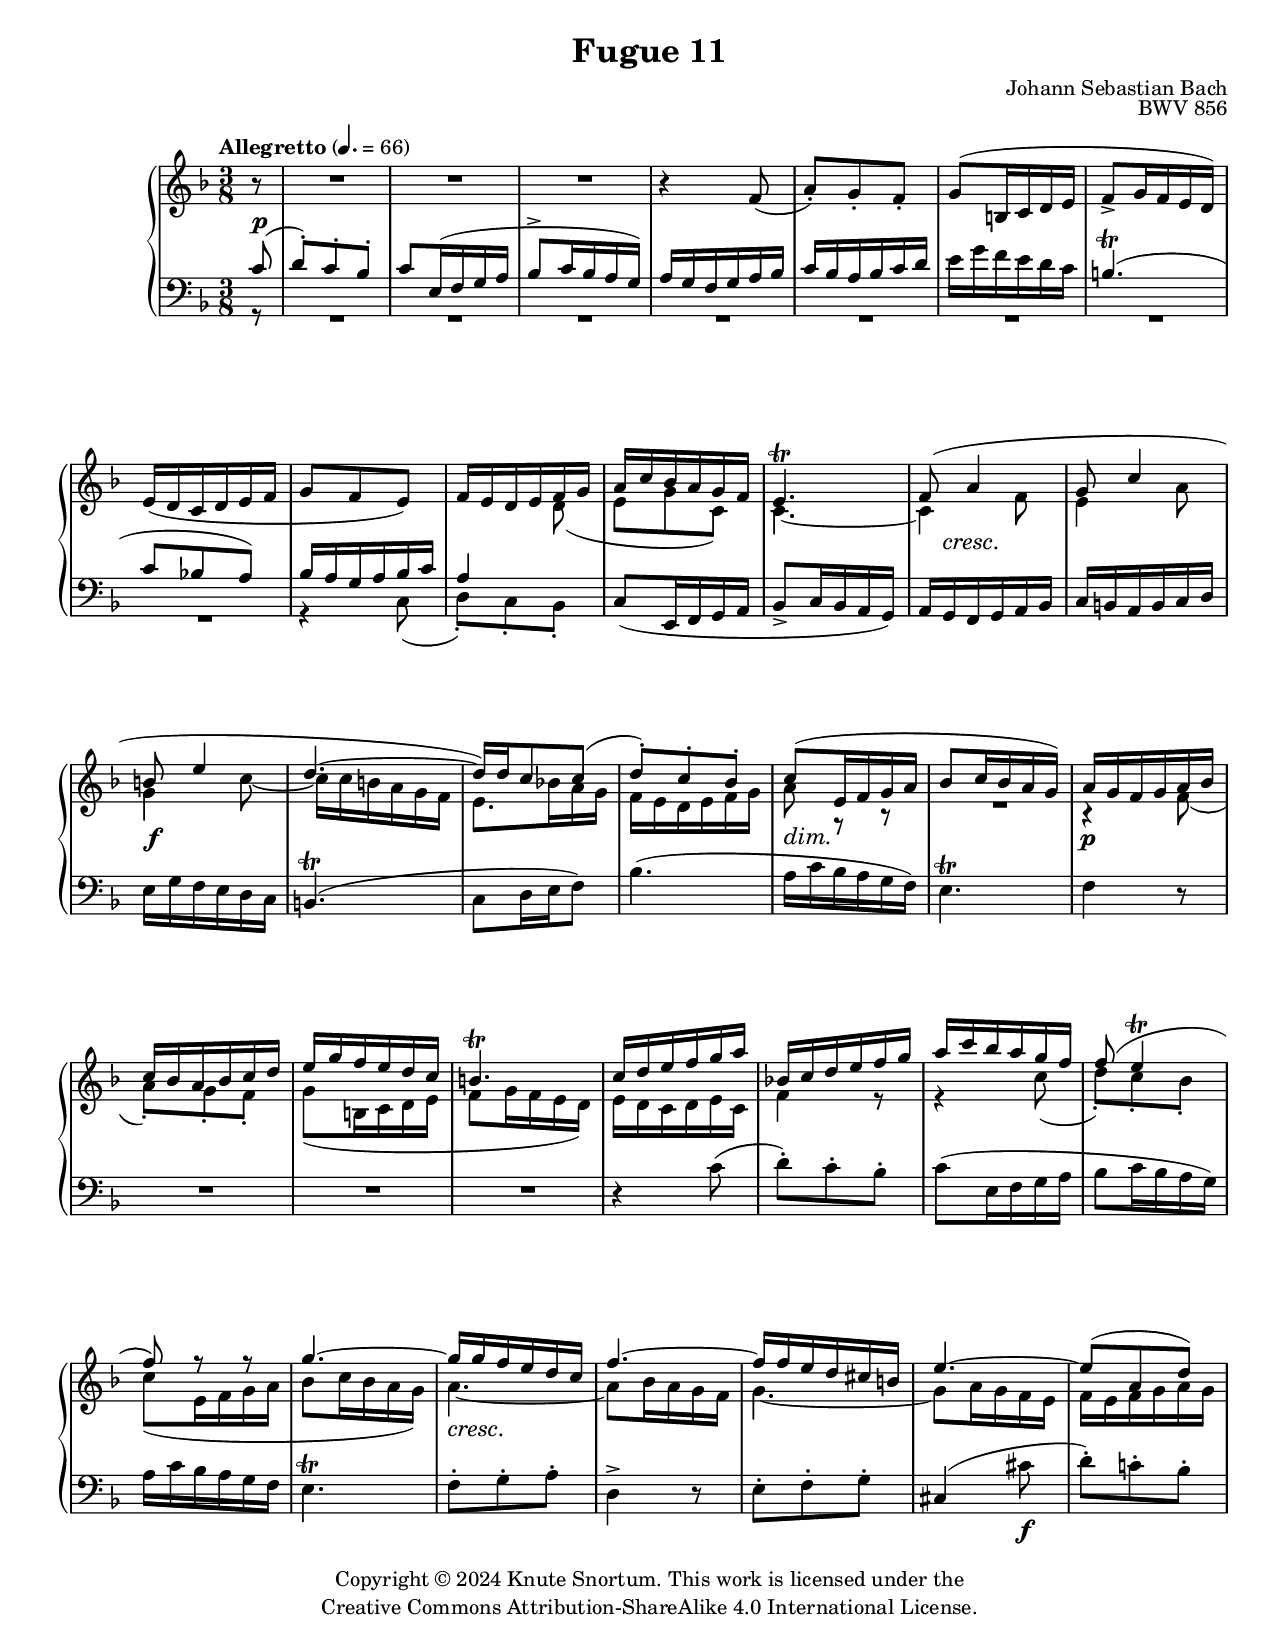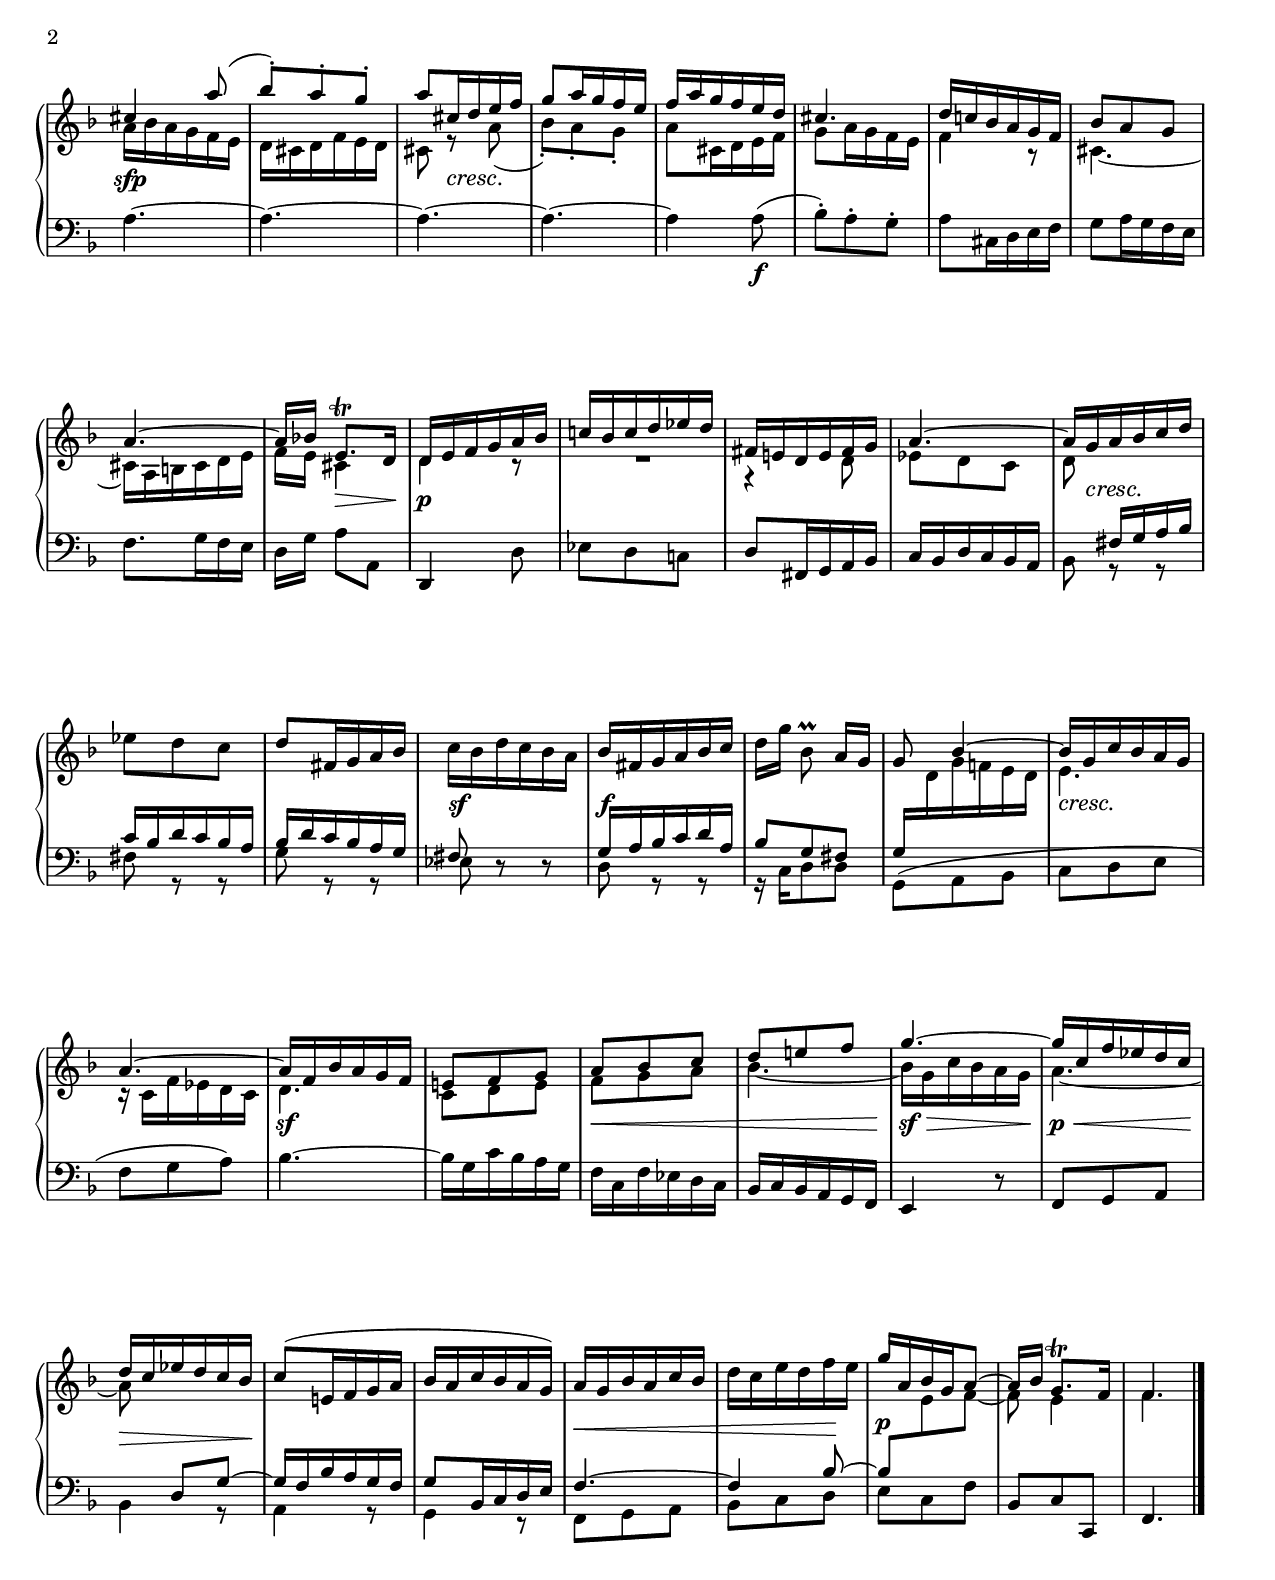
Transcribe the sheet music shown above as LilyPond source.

\version "2.24.0"

\include "includes/header-paper.ily"
%...+....1....+....2....+....3....+....4....+....5....+....6....+....7....+....

\version "2.24.0"
\language "english"

\include "global-variables.ily"

%%% Music %%%

global = {
  \time 3/8
  \key f \major
}

rightHand = \relative {
  \global
  \partial 8 r8 |
  R4. * 3 |
  r4 f'8( |
  a8-.) g-. f-. |
  g8^( b,16 c d e |
  f8-> g16 f e d) |
  e16( d c d e f |
  
  \barNumberCheck 9
  g8 f e) |
  \voiceOne f16 e d e f g |
  a16 c bf a g f |
  e4.\trill |
  f8( a4 |
  g8 c4 |
  b8 e4 |
  d4.~ |
  
  \barNumberCheck 17
  d16) d c8 c( |
  d8-.) c-. bf-. |
  c8( e,16 f g a |
  bf8 c16 bf a g) |
  a16 g f g a bf |
  c16 bf a bf c d |
  e16 g f e d c |
  b4.\trill |
  
  \barNumberCheck 25
  c16 d e f g a |
  bf,!16 c d e f g |
  a16 c bf a g f |
  f8( e4\trill |
  f8) r r |
  g4.~ |
  g16 g f e d c |
  f4.~ |
  
  \barNumberCheck 33
  f16 f e d cs b |
  e4.~ |
  e8( a, d) |
  cs4 a'8( |
  bf8-.) a-. g-. |
  a8 cs,16 d e f |
  g8 a16 g f e |
  f16 a g f e d |
  
  \barNumberCheck 41
  cs4. |
  d16 c! bf a g f |
  bf8 a g |
  a4.~ |
  a16[ bf!] e,8.\trill d16 |
  d16 e f g a bf |
  c! bf c d ef d |
  fs,16 e! d e fs g |
  
  \barNumberCheck 49
  a4.~ |
  a16 g a bf c d |
  \oneVoice ef8 d c | 
  d8 fs,16 g a bf |
  c16 bf d c bf a |
  bf16 fs g a bf c |
  % prall over bf, SrcB
  d16[ g] bf,8\prall a16[ g] |
  g8 \voiceOne bf4~ |
  
  \barNumberCheck 57
  bf16 g c bf a g 
  a4.~ |
  a16 f bf a g f |
  e!8 f g |
  a8 bf c |
  d8 e! f |
  g4.~ |
  g16 c, f ef d c |
  
  \barNumberCheck 65
  d16 c ef d c bf |
  \oneVoice c8^( e,!16 f g a |
  bf a c bf a g) |
  a16 g bf a c bf |
  d16 c e d f e |
  \voiceOne g16 a, bf g a8~ |
  a16[ bf] g8.\trill f16 |
  f4. |
  \bar "|."
}

leftHandUpper = \relative {
  \voiceThree 
  \partial 8 c'8( |
  d8-.) c-. bf-. |
  c8 e,16( f g a |
  bf8-> c16 bf a g) |
  a16 g f g a bf |
  c16 bf a bf c d |
  \stemDown e16 g f e d c |
  \stemUp b4.(\trill |
  c8 bf! a) |
  
  \barNumberCheck 9
  bf16 a g a bf c |
  a4 \voiceUp d8( |
  e8 g c,) |
  c4.~ |
  c4 f8 |
  e4 a8 |
  g4 c8~ |
  c16 c b a g f |
  
  \barNumberCheck 17
  e8. bf'!16 a g |
  f e d e f g |
  a8 r r |
  R4. r4 f8( |
  a8-.) g-. f-. |
  g8( b,16 c d e |
  f8 g16 f e d) |
  
  \barNumberCheck 25
  e16 d c d e c |
  f4 r8 |
  r4 c'8( |
  d8-.) c-. bf-. |
  c8( e,16 f g a |
  bf8 c16 bf a g) |
  a4.~ |
  a8 bf16 a g f |
  
  \barNumberCheck 33
  g4.~ |
  g8 a16 g f e |
  f16 e f g a g |
  a16 bf a g f e |
  d16 cs d f e d |
  cs8 r a'( |
  bf8-.) a-. g-. |
  a8 cs,16 d e f |
  
  \barNumberCheck 41
  g8 a16 g f e |
  f4 r8 |
  cs4.~ |
  cs16 a b \once \omit Accidental cs d e |
  f16 e cs4 |
  d4 r8 |
  R4. |
  r4 d8 |
  
  \barNumberCheck 49
  ef8 d c |
  d8 \voiceDown fs,16[ g a bf] |
  c16 bf d c bf a |
  bf16 d c bf a g |
  fs8 s4 |
  g16 a bf c d a |
  bf8 g fs |
  g16 \voiceUp d' g f! e d |
    
  \barNumberCheck 57
  e4. |
  r16 c f ef d c |
  d4. |
  c8 d e |
  f8 g a |
  bf4.~ |
  bf16 g c bf a g |
  a4.~ |
  
  \barNumberCheck 65
  a8 \voiceDown d,,[ g]~ |
  g16 f bf a g f |
  g8 bf,16 c d e |
  f4.~ |
  f4 bf8~ |
  bf8 \voiceUp e f~ |
  f8 e4 |
  f4. |
}

leftHandLower = \relative {
  \voiceTwo 
  \partial 8 r8 |
  R4. * 8 |
  
  \barNumberCheck 9
  r4 c8( |
  d8-.) c-. bf-. |
  \oneVoice c8( e,16 f g a |
  bf8-> c16 bf a g) |
  a16 g f g a bf |
  c16 b a b c d |
  e16 g f e d c |
  b4.(\trill |
  
  \barNumberCheck 17
  c8 d16 e f8) |
  bf4.( |
  a16 c bf a g f) |
  e4.\trill |
  f4 r8 |
  R4.* 3 |
  
  \barNumberCheck 25
  r4 c'8( |
  d8-.) c-. bf-. |
  c8( e,16 f g a |
  bf8 c16 bf a g) |
  a16 c bf a g f |
  e4.\trill |
  f8-. g-. a-. |
  d,4-> r8 |
  
  \barNumberCheck 33
  e8-. f-. g-. |
  cs,4( cs'8\f |
  d8-.) c!-. bf-. |
  a4.~ |
  a4.~ |
  a4.~ |
  a4.~ |
  a4 a8(\f |
  
  \barNumberCheck 41
  bf8-.) a-. g-. |
  a8 cs,16 d e f |
  g8 a16 g f e |
  f8. g16 f e |
  d16[ g] a8 a, |
  d,4 d'8 |
  ef8 d c! |
  d8 fs,16 g a bf |
  
  \barNumberCheck 49
  c16 bf d c bf a |
  \voiceTwo bf8 r r |
  fs'8 r r |
  g8 r r|
  ef8 \oneVoice r r |
  \voiceTwo d8 r r |
  r16 c d8 d |
  g,8^( a bf |
  
  \barNumberCheck 57
  c8 d e |
  f8 g a) |
  \oneVoice bf4.~ |
  bf16 g c bf a g |
  f16 c f ef d c |
  bf16 c bf a g f |
  e4 r8 |
  f8 g a |
  
  \barNumberCheck 65
  \voiceTwo bf4 r8 |
  a4 r8 |
  g4 r8 |
  f8 g a |
  bf8 c d |
  e8 c f|
  \oneVoice bf,8 c c, |
  f4. |
}

leftHand = {
  \global
  \clef bass
  <<
    \new Voice \leftHandUpper
    \new Voice \leftHandLower
  >>
}

dynamics = {
  \override DynamicTextSpanner.style = #'none
  \partial 8 s8\p |
  s4. * 8 |
  
  \barNumberCheck 9
  s4. * 4 |
  s16 s-\tweak Y-offset -6 \cresc s4 |
  s4. |
  s4.\f |
  s4. |
  
  \barNumberCheck 17
  s4. * 2 |
  s4.\dim |
  s4. |
  s4.\p |
  s4. * 3 |
  
  \barNumberCheck 25
  s4. * 6 |
  s4.\cresc |
  s4. |
  
  \barNumberCheck 33
  s4. * 3 |
  s4.\sfp |
  s4. |
  s8 s4\cresc |
  s4. * 2 |
  
  \barNumberCheck 41
  s4. * 4 |
  s8 s8.\> s16\! |
  s4.\p |
  s4. * 2 |
  
  \barNumberCheck 49
  s4. |
  s16 s-\tweak Y-offset 1 \cresc s4 |
  s4. * 2 |
  s4.\sf |
  s4.\f |
  s4. * 2 |
  
  \barNumberCheck 57
  s4.\cresc |
  s4. |
  s4.\sf |
  s4. |
  s4.\< |
  s4 s16 s\! |
  s4\sf\> s16 s\! |
  s4\p\< s16 s\! |
  
  \barNumberCheck 65
  s4\> s16 s\! |
  s4. * 2 |
  s4.-\tweak Y-offset 1 \< |
  s4 s8\! |
  s4.-\tweak Y-offset 1 \p |
  s4. |
}

tempi = {
  \tempo "Allegretto" 4. = 66
  \partial 8 s8 |
  s4. * 69 |
  \set Score.tempoHideNote = ##t
  s4 \tempo 4. = 60 s8 |
  \tempo 4. = 56
  s8 \tempo 4. = 52 s \tempo 4. = 48 s |
  \tempo 4. = 40
  s4. |
}

forceBreaks = {
  % page 1
  \partial 8 s8
  \repeat unfold 6 { s4.\noBreak } s4.\break\noPageBreak
  \repeat unfold 6 { s4.\noBreak } s4.\break\noPageBreak
  \repeat unfold 6 { s4.\noBreak } s4.\break\noPageBreak
  \repeat unfold 6 { s4.\noBreak } s4.\break\noPageBreak
  \repeat unfold 6 { s4.\noBreak } s4.\pageBreak
  
  % page 2
  \repeat unfold 7 { s4.\noBreak } s4.\break\noPageBreak
  \repeat unfold 6 { s4.\noBreak } s4.\break\noPageBreak
  \repeat unfold 6 { s4.\noBreak } s4.\break\noPageBreak
  \repeat unfold 6 { s4.\noBreak } s4.\break\noPageBreak
}

fugueElevenNotes =
\score {
  \header {
    title = "Fugue 11"
  }
  \keepWithTag layout  
  \new PianoStaff \with {
    \override StaffGrouper.staff-staff-spacing = 
      #'((basic-distance . 10)
         (padding . 1))
  } <<
    \new Staff = "upper" \rightHand
    \new Dynamics \dynamics
    \new Staff = "lower" \leftHand
    \new Dynamics \tempi
    \new Devnull \forceBreaks
  >>
  \layout {
    \context {
      \Score
      \override Stem.details.beamed-lengths = #'(3.5 3.9)
    }
  }
}

\include "articulate.ly"

fugueElevenMidi =
\book {
  \bookOutputName "fugue-11-bwv-856"
  \score {
    \keepWithTag midi
    \articulate <<
      \new Staff = "upper" << \rightHand \dynamics \tempi >>
      \new Staff = "lower" << \leftHand \dynamics \tempi >>
    >>
    \midi {}
  }
}


\header {
  title = "Fugue 11"
  composer = "Johann Sebastian Bach"
  opus = "BWV 856"
}
  
\paper {
  print-all-headers = ##f
}

\fugueElevenNotes
\fugueElevenMidi